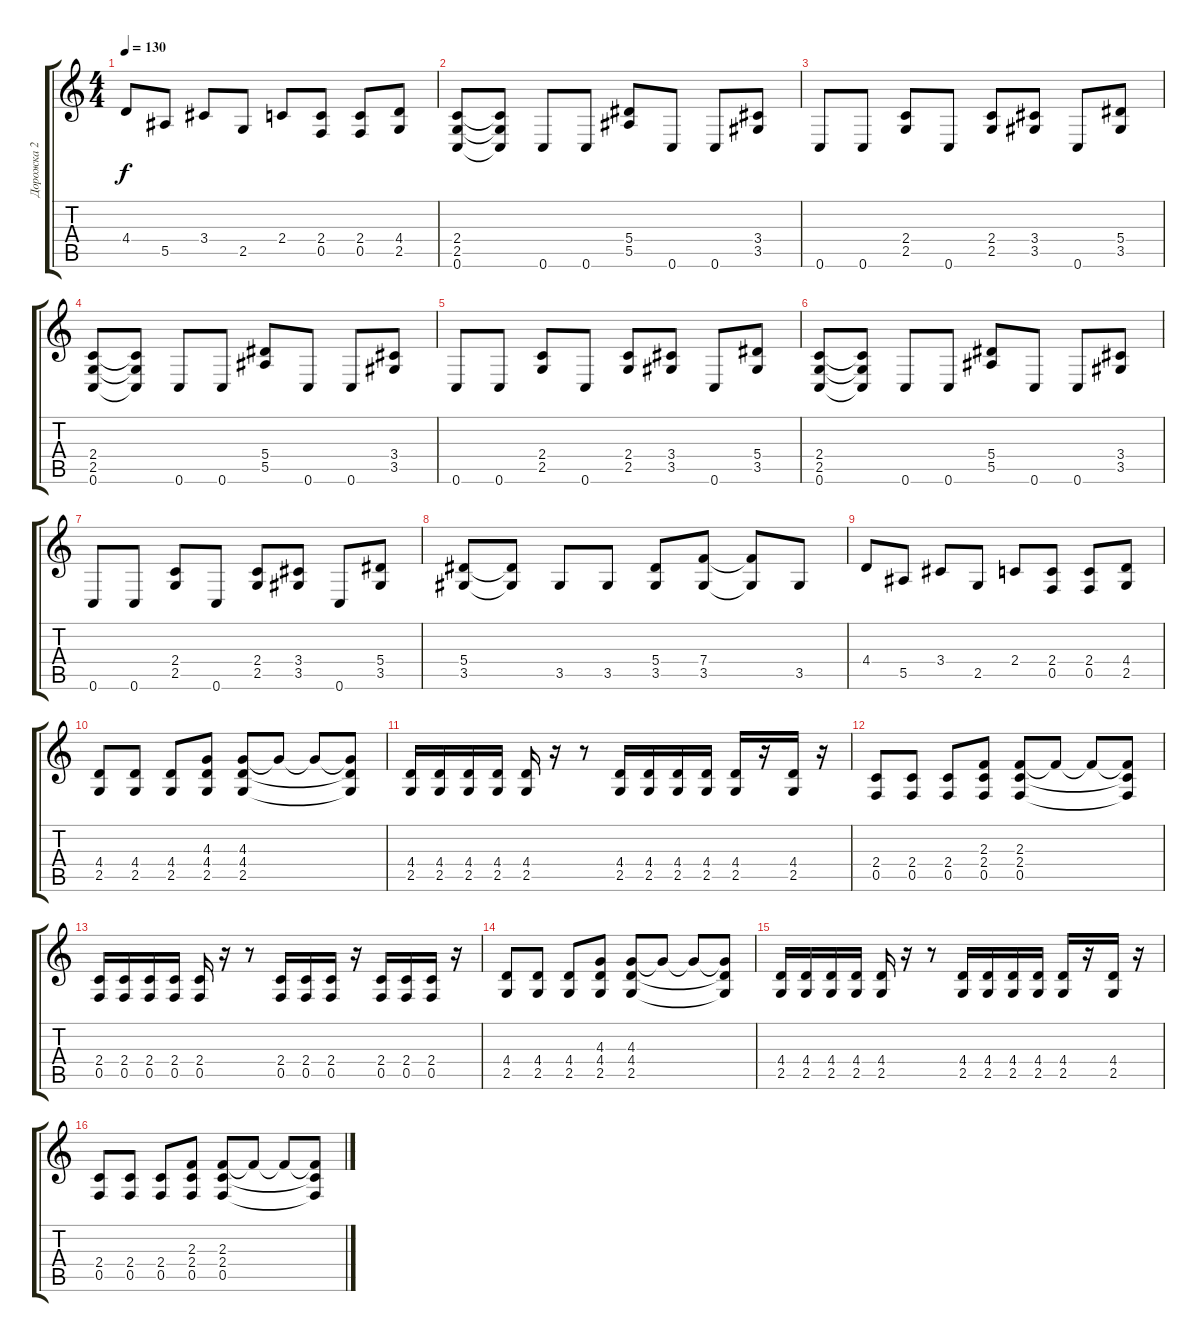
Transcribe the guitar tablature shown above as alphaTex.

\track ("Дорожка 2" "Дорожка 2") {instrument distortionguitar}
\staff {score tabs}
\tuning (C4 G3 Eb3 Bb2 F2 C2) {hide}
\ts (4 4)
\tempo 130
\clef g2
\ks c
4.4.8{dy f} 5.5.8 3.4.8 2.5.8 2.4.8 (2.4 0.5).8 (2.4 0.5).8 (4.4 2.5).8 |
(2.4 2.5 0.6).8 (2.4{t} 2.5{t} 0.6{t}).8 0.6.8 0.6.8 (5.4 5.5).8 0.6.8 0.6.8 (3.4 3.5).8 |
0.6.8 0.6.8 (2.4 2.5).8 0.6.8 (2.4 2.5).8 (3.4 3.5).8 0.6.8 (5.4 3.5).8 |
(2.4 2.5 0.6).8 (2.4{t} 2.5{t} 0.6{t}).8 0.6.8 0.6.8 (5.4 5.5).8 0.6.8 0.6.8 (3.4 3.5).8 |
0.6.8 0.6.8 (2.4 2.5).8 0.6.8 (2.4 2.5).8 (3.4 3.5).8 0.6.8 (5.4 3.5).8 |
(2.4 2.5 0.6).8 (2.4{t} 2.5{t} 0.6{t}).8 0.6.8 0.6.8 (5.4 5.5).8 0.6.8 0.6.8 (3.4 3.5).8 |
0.6.8 0.6.8 (2.4 2.5).8 0.6.8 (2.4 2.5).8 (3.4 3.5).8 0.6.8 (5.4 3.5).8 |
(5.4 3.5).8 (5.4{t} 3.5{t}).8 3.5.8 3.5.8 (5.4 3.5).8 (7.4 3.5).8 (7.4{t} 3.5{t}).8 3.5.8 |
4.4.8 5.5.8 3.4.8 2.5.8 2.4.8 (2.4 0.5).8 (2.4 0.5).8 (4.4 2.5).8 |
(4.4 2.5).8 (4.4 2.5).8 (4.4 2.5).8 (4.3 4.4 2.5).8 (4.3 4.4 2.5).8 4.3{t}.8 4.3{t}.8 (4.3{t} 4.4{t} 2.5{t}).8 |
(4.4 2.5).16 (4.4 2.5).16 (4.4 2.5).16 (4.4 2.5).16 (4.4 2.5).16 r.16 r.8 (4.4 2.5).16 (4.4 2.5).16 (4.4 2.5).16 (4.4 2.5).16 (4.4 2.5).16 r.16 (4.4 2.5).16 r.16 |
(2.4 0.5).8 (2.4 0.5).8 (2.4 0.5).8 (2.3 2.4 0.5).8 (2.3 2.4 0.5).8 2.3{t}.8 2.3{t}.8 (2.3{t} 2.4{t} 0.5{t}).8 |
(2.4 0.5).16 (2.4 0.5).16 (2.4 0.5).16 (2.4 0.5).16 (2.4 0.5).16 r.16 r.8 (2.4 0.5).16 (2.4 0.5).16 (2.4 0.5).16 r.16 (2.4 0.5).16 (2.4 0.5).16 (2.4 0.5).16 r.16 |
(4.4 2.5).8 (4.4 2.5).8 (4.4 2.5).8 (4.3 4.4 2.5).8 (4.3 4.4 2.5).8 4.3{t}.8 4.3{t}.8 (4.3{t} 4.4{t} 2.5{t}).8 |
(4.4 2.5).16 (4.4 2.5).16 (4.4 2.5).16 (4.4 2.5).16 (4.4 2.5).16 r.16 r.8 (4.4 2.5).16 (4.4 2.5).16 (4.4 2.5).16 (4.4 2.5).16 (4.4 2.5).16 r.16 (4.4 2.5).16 r.16 |
(2.4 0.5).8 (2.4 0.5).8 (2.4 0.5).8 (2.3 2.4 0.5).8 (2.3 2.4 0.5).8 2.3{t}.8 2.3{t}.8 (2.3{t} 2.4{t} 0.5{t}).8
